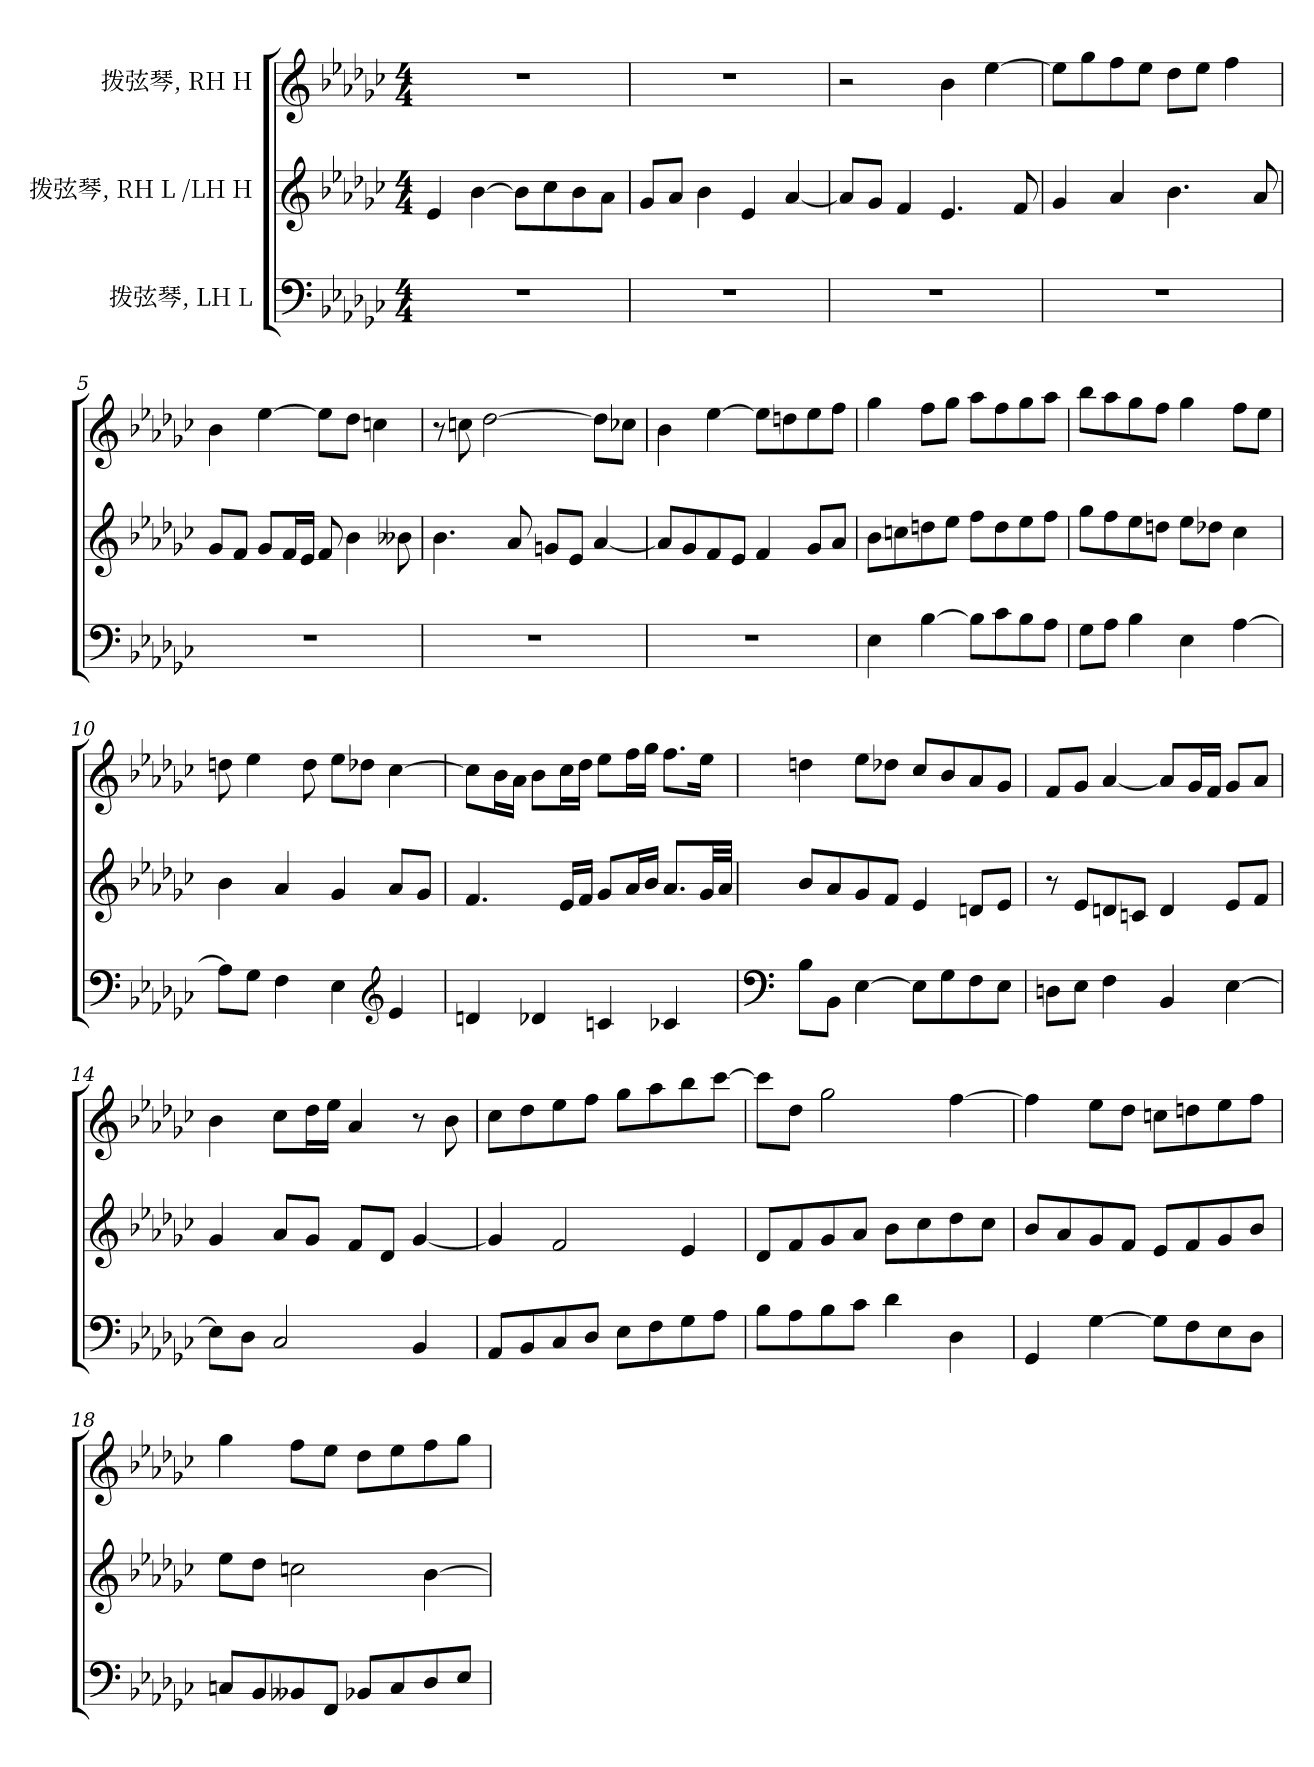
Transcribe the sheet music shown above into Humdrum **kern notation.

**kern	**kern	**kern
*part3	*part2	*part1
*staff3	*staff2	*staff1
*I"拨弦琴, LH L	*I"拨弦琴, RH L /LH H	*I"拨弦琴, RH H
*clefF4	*clefG2	*clefG2
*k[b-e-a-d-g-c-]	*k[b-e-a-d-g-c-]	*k[b-e-a-d-g-c-]
*M4/4	*M4/4	*M4/4
*MM89	*MM89	*MM89
=1	=1	=1
1r	4e-/	1r
.	[4b-\	.
.	8b-\L]	.
.	8cc-\	.
.	8b-\	.
.	8a-\J	.
=2	=2	=2
1r	8g-/L	1r
.	8a-/J	.
.	4b-\	.
.	4e-/	.
.	[4a-/	.
=3	=3	=3
1r	8a-/L]	2r
.	8g-/J	.
.	4f/	.
.	4.e-/	4b-\
.	.	[4ee-\
.	8f/	.
=4	=4	=4
1r	4g-/	8ee-\L]
.	.	8gg-\
.	4a-/	8ff\
.	.	8ee-\J
.	4.b-\	8dd-\L
.	.	8ee-\J
.	.	4ff\
.	8a-/	.
!!LO:LB:g=z
=5	=5	=5
1r	8g-/L	4b-\
.	8f/J	.
.	8g-/L	[4ee-\
.	16f/L	.
.	16e-/JJ	.
.	8f/	8ee-\L]
.	4b-\	8dd-\J
.	.	4ccn\
.	8b--X\	.
=6	=6	=6
1r	4.b-\	8r
.	.	8ccn\
.	.	[2dd-\
.	8a-/	.
.	8gn/L	.
.	8e-/J	.
.	[4a-/	8dd-\L]
.	.	8cc-X\J
=7	=7	=7
1r	8a-/L]	4b-\
.	8g-/	.
.	8f/	[4ee-\
.	8e-/J	.
.	4f/	8ee-\L]
.	.	8ddn\
.	8g-/L	8ee-\
.	8a-/J	8ff\J
=8	=8	=8
4E-\	8b-\L	4gg-\
.	8ccn\	.
[4B-\	8ddn\	8ff\L
.	8ee-\J	8gg-\J
8B-\L]	8ff\L	8aa-\L
8c-\	8dd\	8ff\
8B-\	8ee-\	8gg-\
8A-\J	8ff\J	8aa-\J
!!LO:LB:g=z
=9	=9	=9
8G-\L	8gg-\L	8bb-\L
8A-\J	8ff\	8aa-\
4B-\	8ee-\	8gg-\
.	8ddn\J	8ff\J
4E-\	8ee-\L	4gg-\
.	8dd-X\J	.
[4A-\	4cc-\	8ff\L
.	.	8ee-\J
=10	=10	=10
8A-\L]	4b-\	8ddn\
8G-\J	.	4ee-\
4F\	4a-/	.
.	.	8dd\
4E-\	4g-/	8ee-\L
.	.	8dd-X\J
*clefG2	*	*
4e-/	8a-/L	[4cc-\
.	8g-/J	.
=11	=11	=11
4dn/	4.f/	8cc-\L]
.	.	16b-\L
.	.	16a-\JJ
4d-X/	.	8b-\L
.	16e-/LL	16cc-\L
.	16f/JJ	16dd-\JJ
4cn/	8g-/L	8ee-\L
.	16a-/L	16ff\L
.	16b-/JJ	16gg-\JJ
4c-X/	8.a-/L	8.ff\L
.	32g-/LL	16ee-\Jk
.	32a-/JJJ	.
!!LO:LB:g=z
=12	=12	=12
*clefF4	*	*
8B-\L	8b-/L	4ddn\
8BB-\J	8a-/	.
[4E-\	8g-/	8ee-\L
.	8f/J	8dd-X\J
8E-\L]	4e-/	8cc-/L
8G-\	.	8b-/
8F\	8dn/L	8a-/
8E-\J	8e-/J	8g-/J
=13	=13	=13
8Dn\L	8r	8f/L
8E-\J	8e-/L	8g-/J
4F\	8dn/	[4a-/
.	8cn/J	.
4BB-/	4d/	8a-/L]
.	.	16g-/L
.	.	16f/JJ
[4E-\	8e-/L	8g-/L
.	8f/J	8a-/J
=14	=14	=14
8E-\L]	4g-/	4b-\
8D-\J	.	.
2C-/	8a-/L	8cc-\L
.	8g-/J	16dd-\L
.	.	16ee-\JJ
.	8f/L	4a-/
.	8d-/J	.
4BB-/	[4g-/	8r
.	.	8b-\
=15	=15	=15
8AA-/L	4g-/]	8cc-\L
8BB-/	.	8dd-\
8C-/	2f/	8ee-\
8D-/J	.	8ff\J
8E-\L	.	8gg-\L
8F\	.	8aa-\
8G-\	4e-/	8bb-\
8A-\J	.	[8ccc-\J
!!LO:PB:g=z
=16	=16	=16
8B-\L	8d-/L	8ccc-\L]
8A-\	8f/	8dd-\J
8B-\	8g-/	2gg-\
8c-\J	8a-/J	.
4d-\	8b-\L	.
.	8cc-\	.
4D-\	8dd-\	[4ff\
.	8cc-\J	.
=17	=17	=17
4GG-/	8b-/L	4ff\]
.	8a-/	.
[4G-\	8g-/	8ee-\L
.	8f/J	8dd-\J
8G-\L]	8e-/L	8ccn\L
8F\	8f/	8ddn\
8E-\	8g-/	8ee-\
8D-\J	8b-/J	8ff\J
=18	=18	=18
8Cn/L	8ee-\L	4gg-\
8BB-/	8dd-\J	.
8BB--X/	2ccn\	8ff\L
8FF/J	.	8ee-\J
8BB-X/L	.	8dd-\L
8C/	.	8ee-\
8D-/	[4b-\	8ff\
8E-/J	.	8gg-\J
=	=	=
*-	*-	*-
